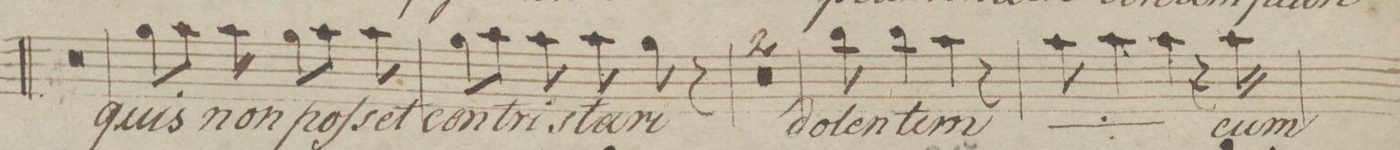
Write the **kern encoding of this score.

**kern	**text	**dynam
*I"Alt.	*	*
*clefC3	*	*
*k[b-e-]	*	*
*M6/8	*	*
1.r	.	.
=7	=7	=7
=8	=8	=8
8a\L	quis	.
8b-\J	.	.
8b-\	non	.
8a\L	poſ-	.
8b-\J	.	.
8b-\	-set	.
=9	=9	=9
8a\L	con-	.
8b-\J	.	.
8b-\	-tri-	.
8b-\	-sta-	.
8a\	-ri	.
8r	.	.
=10	=10	=10
1.r	.	.
=11	=11	=11
=12	=12	=12
8cc\	do-	.
4cc\	-len-	.
4b-\	-tem	.
8r	.	.
=13	=13	=13
*	*ij	*
8b-\	do-	.
4b-\	-len-	.
4b-\	-tem	.
*	*Xij	*
16r	.	.
*16\right	*	*
16b-\	cum	.
=14	=14	=14
*-	*-	*-
